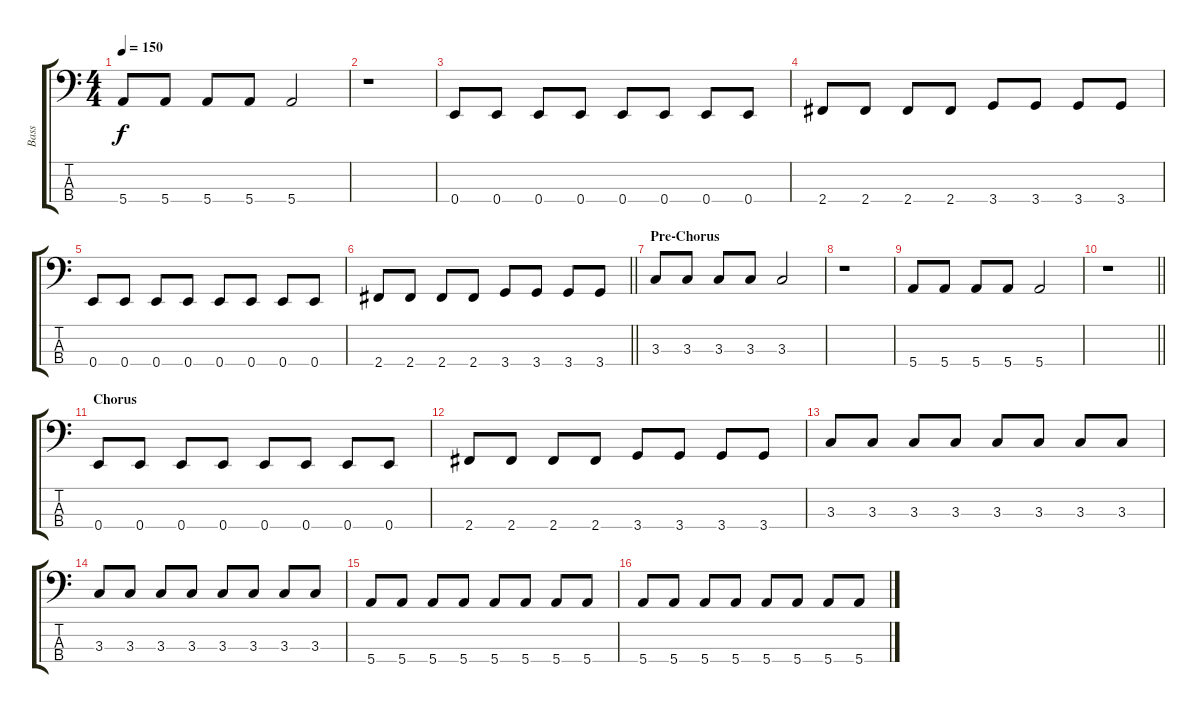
\track ("Bass" "Bass") {instrument electricbassfinger}
\staff {score tabs}
\tuning (G2 D2 A1 E1) {hide}
\ts (4 4)
\tempo 150
\clef f4
\ks c
5.4.8{dy f} 5.4.8 5.4.8 5.4.8 5.4.2 |
r.1 |
0.4.8 0.4.8 0.4.8 0.4.8 0.4.8 0.4.8 0.4.8 0.4.8 |
2.4.8 2.4.8 2.4.8 2.4.8 3.4.8 3.4.8 3.4.8 3.4.8 |
0.4.8 0.4.8 0.4.8 0.4.8 0.4.8 0.4.8 0.4.8 0.4.8 |
\barLineRight lightlight
2.4.8 2.4.8 2.4.8 2.4.8 3.4.8 3.4.8 3.4.8 3.4.8 |
\section ("" "Pre-Chorus")
3.3.8 3.3.8 3.3.8 3.3.8 3.3.2 |
r.1 |
5.4.8 5.4.8 5.4.8 5.4.8 5.4.2 |
\barLineRight lightlight
r.1 |
\section ("" "Chorus")
0.4.8 0.4.8 0.4.8 0.4.8 0.4.8 0.4.8 0.4.8 0.4.8 |
2.4.8 2.4.8 2.4.8 2.4.8 3.4.8 3.4.8 3.4.8 3.4.8 |
3.3.8 3.3.8 3.3.8 3.3.8 3.3.8 3.3.8 3.3.8 3.3.8 |
3.3.8 3.3.8 3.3.8 3.3.8 3.3.8 3.3.8 3.3.8 3.3.8 |
5.4.8 5.4.8 5.4.8 5.4.8 5.4.8 5.4.8 5.4.8 5.4.8 |
5.4.8 5.4.8 5.4.8 5.4.8 5.4.8 5.4.8 5.4.8 5.4.8
